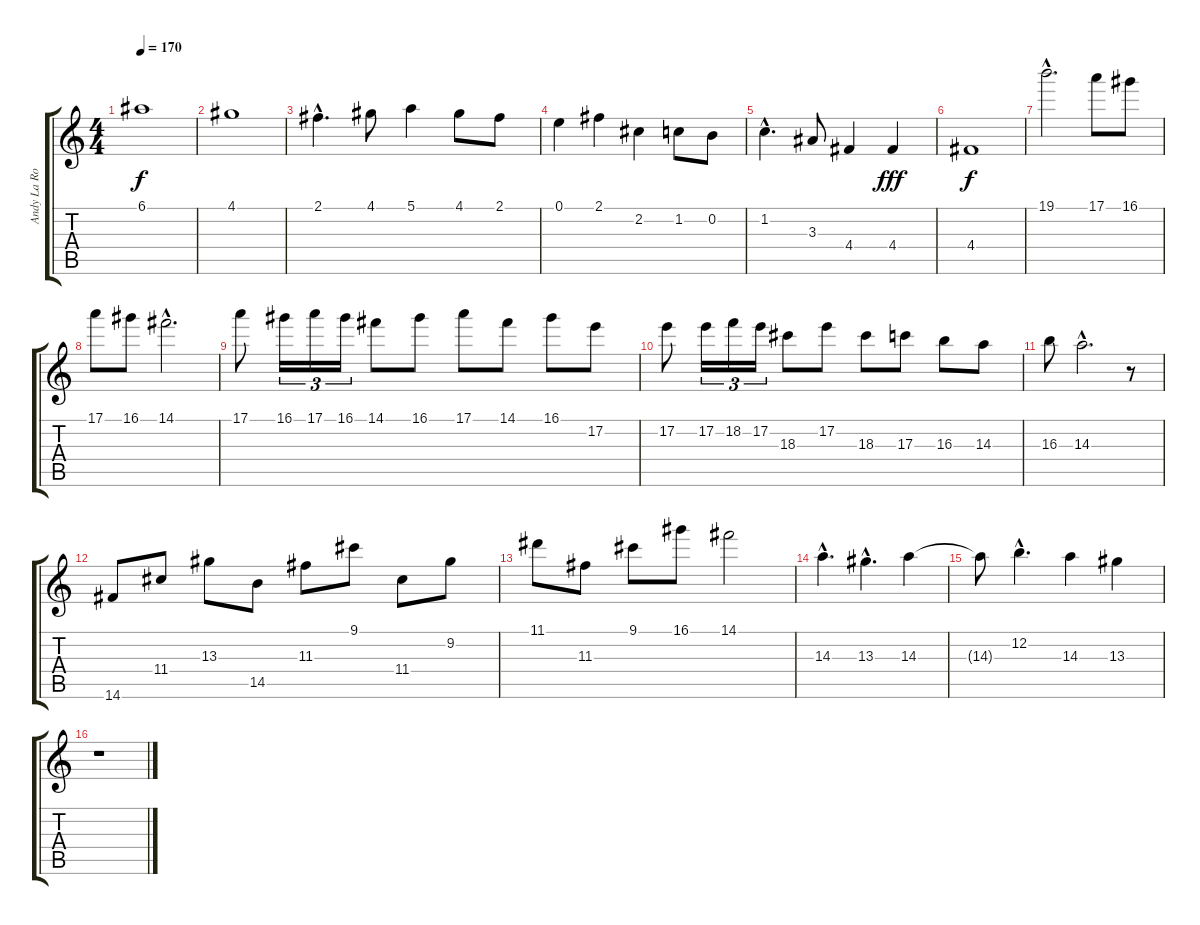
\track ("Andy La Rocque solo" "Andy La Ro") {instrument overdrivenguitar}
\staff {score tabs}
\tuning (E4 B3 G3 D3 A2 E2) {hide}
\ts (4 4)
\tempo 170
\clef g2
\ks c
6.1.1{dy f} |
4.1.1 |
2.1{hac}.4{d} 4.1.8 5.1.4 4.1.8 2.1.8 |
0.1.4 2.1.4 2.2.4 1.2.8 0.2.8 |
1.2{hac}.4{d} 3.3.8 4.4.4 4.4.4{dy fff instrument guitarharmonics} |
4.4.1{dy f instrument distortionguitar} |
19.1{hac}.2{d} 17.1.8 16.1.8 |
17.1.8 16.1.8 14.1{hac}.2{d} |
17.1.8 16.1.16{tu (3 2)} 17.1.16{tu (3 2)} 16.1.16{tu (3 2)} 14.1.8 16.1.8 17.1.8 14.1.8 16.1.8 17.2.8 |
17.2.8 17.2.16{tu (3 2)} 18.2.16{tu (3 2)} 17.2.16{tu (3 2)} 18.3.8 17.2.8 18.3.8 17.3.8 16.3.8 14.3.8 |
16.3.8 14.3{hac}.2{d} r.8 |
14.6.8 11.4.8 13.3.8 14.5.8 11.3.8 9.1.8 11.4.8 9.2.8 |
11.1.8 11.3.8 9.1.8 16.1.8 14.1.2 |
14.3{hac}.4{d} 13.3{hac}.4{d} 14.3.4 |
14.3{t}.8 12.2{hac}.4{d} 14.3.4 13.3.4 |
r.1
